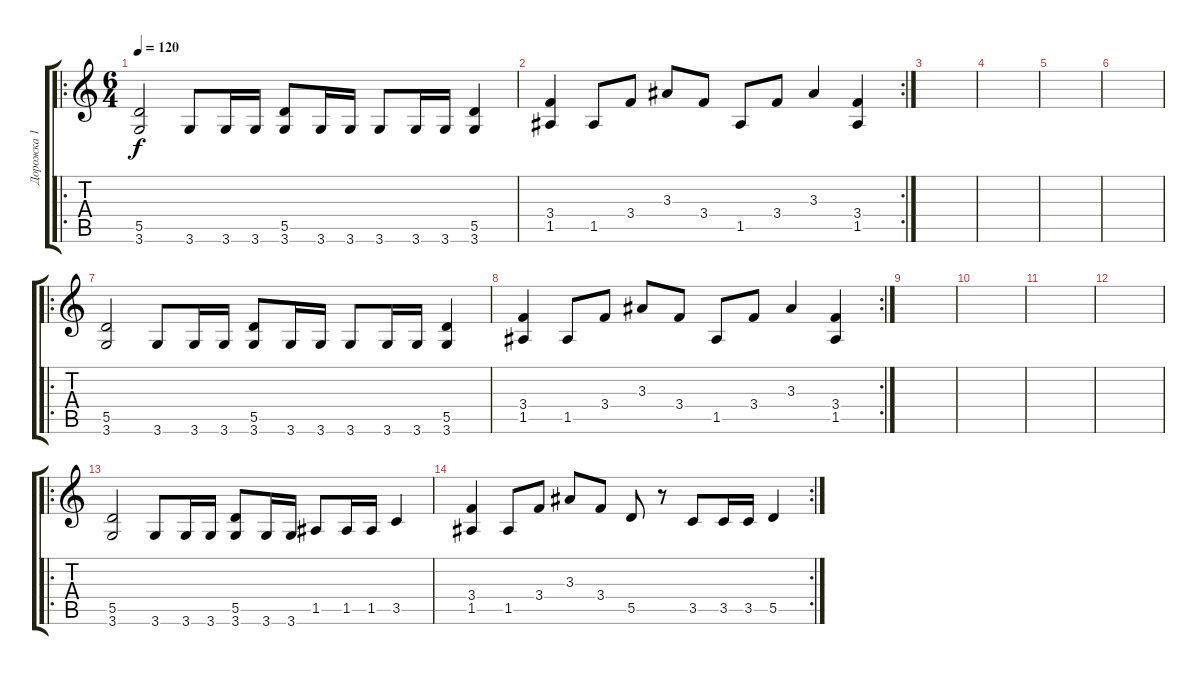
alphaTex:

\track ("Дорожка 1" "Дорожка 1") {instrument distortionguitar}
\staff {score tabs}
\tuning (E4 B3 G3 D3 A2 E2) {hide}
\ro
\ts (6 4)
\tempo 120
\clef g2
\ks c
(5.5 3.6).2{dy f} 3.6.8 3.6.16 3.6.16 (5.5 3.6).8 3.6.16 3.6.16 3.6.8 3.6.16 3.6.16 (5.5 3.6).4 |
\rc 2
(3.4 1.5).4 1.5.8 3.4.8 3.3.8 3.4.8 1.5.8 3.4.8 3.3.4 (3.4 1.5).4 |
|
|
|
|
\ro
(5.5 3.6).2 3.6.8 3.6.16 3.6.16 (5.5 3.6).8 3.6.16 3.6.16 3.6.8 3.6.16 3.6.16 (5.5 3.6).4 |
\rc 2
(3.4 1.5).4 1.5.8 3.4.8 3.3.8 3.4.8 1.5.8 3.4.8 3.3.4 (3.4 1.5).4 |
|
|
|
|
\ro
(5.5 3.6).2 3.6.8 3.6.16 3.6.16 (5.5 3.6).8 3.6.16 3.6.16 1.5.8 1.5.16 1.5.16 3.5.4 |
\rc 2
(3.4 1.5).4 1.5.8 3.4.8 3.3.8 3.4.8 5.5.8 r.8 3.5.8 3.5.16 3.5.16 5.5.4
